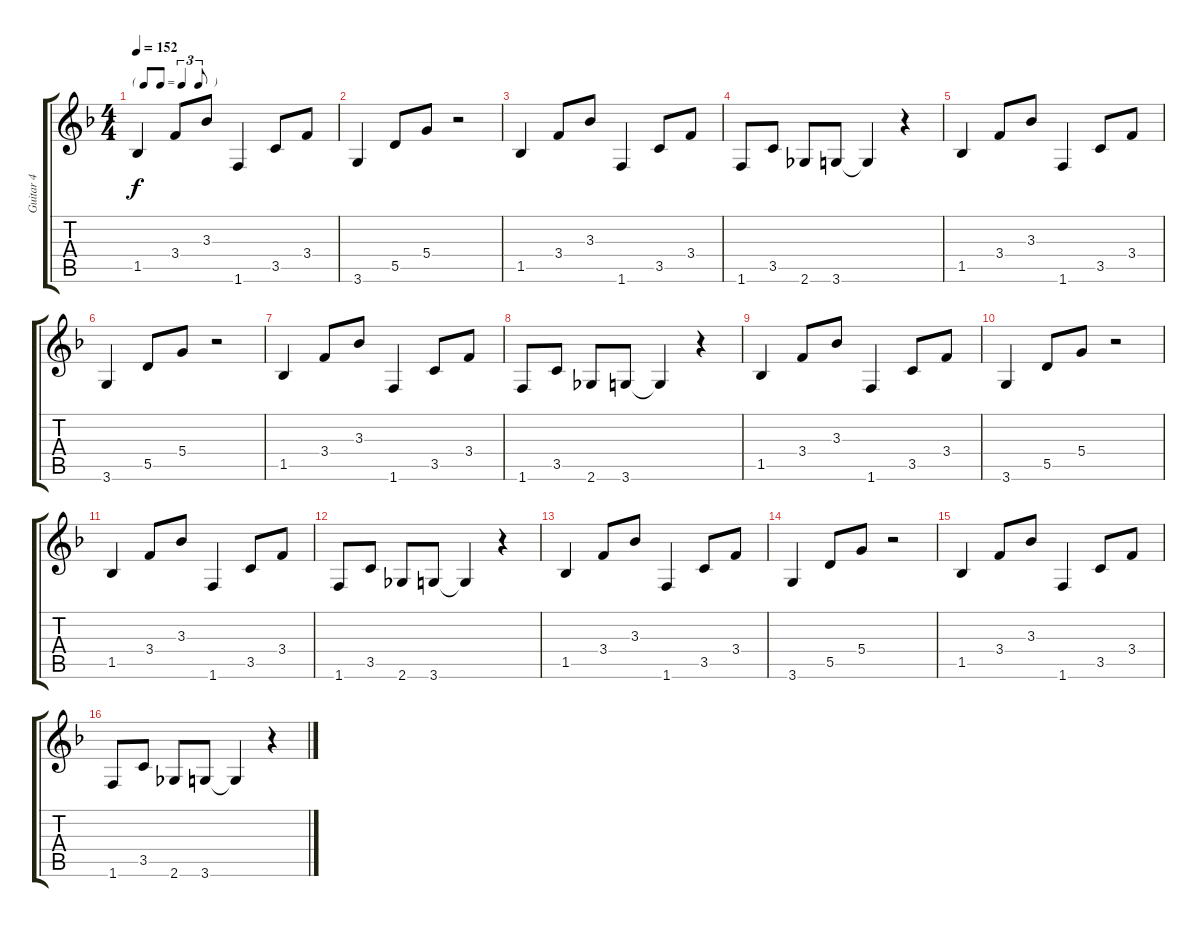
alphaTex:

\track ("Guitar 4" "Guitar 4") {instrument electricguitarclean}
\staff {score tabs}
\tuning (E4 B3 G3 D3 A2 E2) {hide}
\ts (4 4)
\tf triplet8th
\tempo 152
\clef g2
\ks f
1.5.4{dy f} 3.4.8 3.3.8 1.6.4 3.5.8 3.4.8 |
3.6.4 5.5.8 5.4.8 r.2 |
1.5.4 3.4.8 3.3.8 1.6.4 3.5.8 3.4.8 |
1.6.8 3.5.8 2.6.8 3.6.8 3.6{t}.4 r.4 |
1.5.4 3.4.8 3.3.8 1.6.4 3.5.8 3.4.8 |
3.6.4 5.5.8 5.4.8 r.2 |
1.5.4 3.4.8 3.3.8 1.6.4 3.5.8 3.4.8 |
1.6.8 3.5.8 2.6.8 3.6.8 3.6{t}.4 r.4 |
1.5.4 3.4.8 3.3.8 1.6.4 3.5.8 3.4.8 |
3.6.4 5.5.8 5.4.8 r.2 |
1.5.4 3.4.8 3.3.8 1.6.4 3.5.8 3.4.8 |
1.6.8 3.5.8 2.6.8 3.6.8 3.6{t}.4 r.4 |
1.5.4 3.4.8 3.3.8 1.6.4 3.5.8 3.4.8 |
3.6.4 5.5.8 5.4.8 r.2 |
1.5.4 3.4.8 3.3.8 1.6.4 3.5.8 3.4.8 |
1.6.8 3.5.8 2.6.8 3.6.8 3.6{t}.4 r.4
